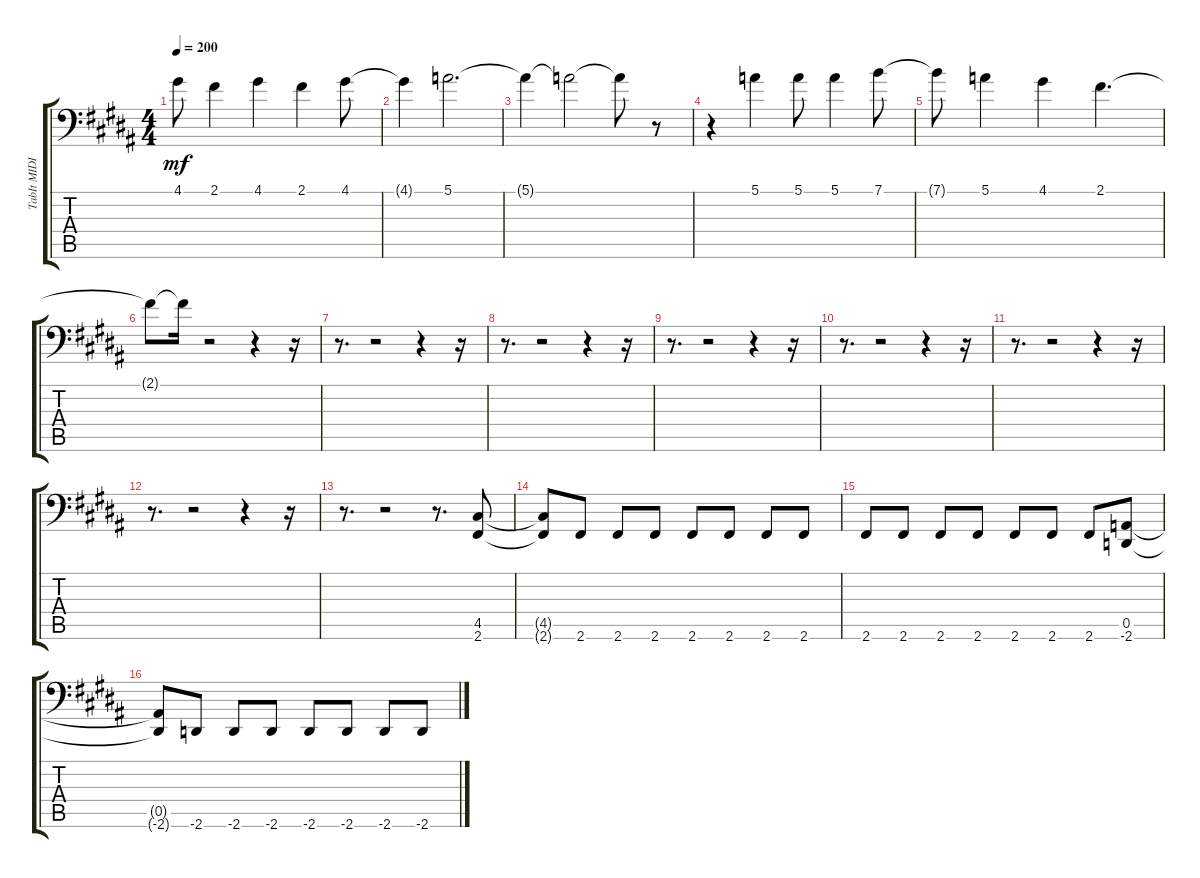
\track ("TabIt MIDI - Track 6" "TabIt MIDI") {instrument oboe}
\staff {score tabs}
\tuning (E4 B3 G3 D3 A2 E2) {hide}
\ts (4 4)
\tempo 200
\clef f4
\ks b
4.1{t}.8{dy mf} 2.1.4 4.1.4 2.1.4 4.1.8 |
4.1{t}.4 5.1.2{d} |
5.1{t}.4 5.1{t}.2 5.1{t}.8 r.8 |
r.4 5.1.4 5.1.8 5.1.4 7.1.8 |
7.1{t}.8 5.1.4 4.1.4 2.1.4{d} |
2.1{t}.8 2.1{t}.16 r.2 r.4 r.16 |
r.8{d} r.2 r.4 r.16 |
r.8{d} r.2 r.4 r.16 |
r.8{d} r.2 r.4 r.16 |
r.8{d} r.2 r.4 r.16 |
r.8{d} r.2 r.4 r.16 |
r.8{d} r.2 r.4 r.16 |
r.8{d} r.2 r.8{d} (4.5 2.6).8 |
(4.5{t} 2.6{t}).8 2.6.8 2.6.8 2.6.8 2.6.8 2.6.8 2.6.8 2.6.8 |
2.6.8 2.6.8 2.6.8 2.6.8 2.6.8 2.6.8 2.6.8 (0.5 -2.6).8 |
(0.5{t} -2.6{t}).8 -2.6.8 -2.6.8 -2.6.8 -2.6.8 -2.6.8 -2.6.8 -2.6.8
